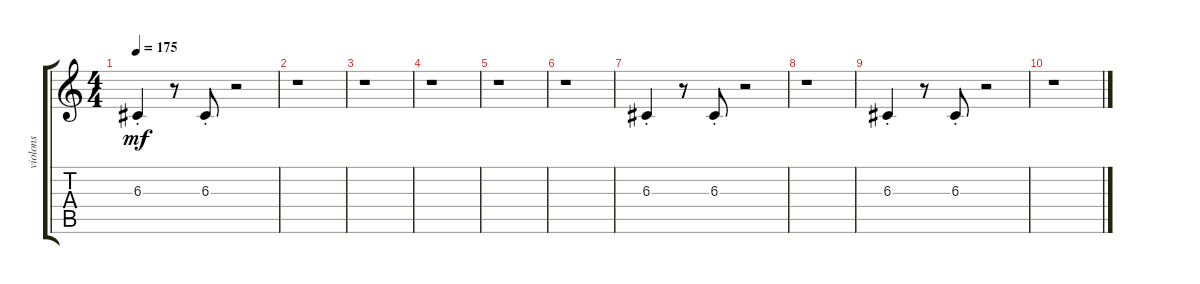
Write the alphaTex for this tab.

\track ("violons" "violons") {instrument orchestrahit}
\staff {score tabs}
\tuning (E4 B3 G3 D3 A2 E2) {hide}
\ts (4 4)
\tempo 175
\clef g2
\ks c
6.3{st}.4{dy mf} r.8 6.3{st}.8 r.2 |
r.1 |
r.1 |
r.1 |
r.1 |
r.1 |
6.3{st}.4 r.8 6.3{st}.8 r.2 |
r.1 |
6.3{st}.4 r.8 6.3{st}.8 r.2 |
r.1
